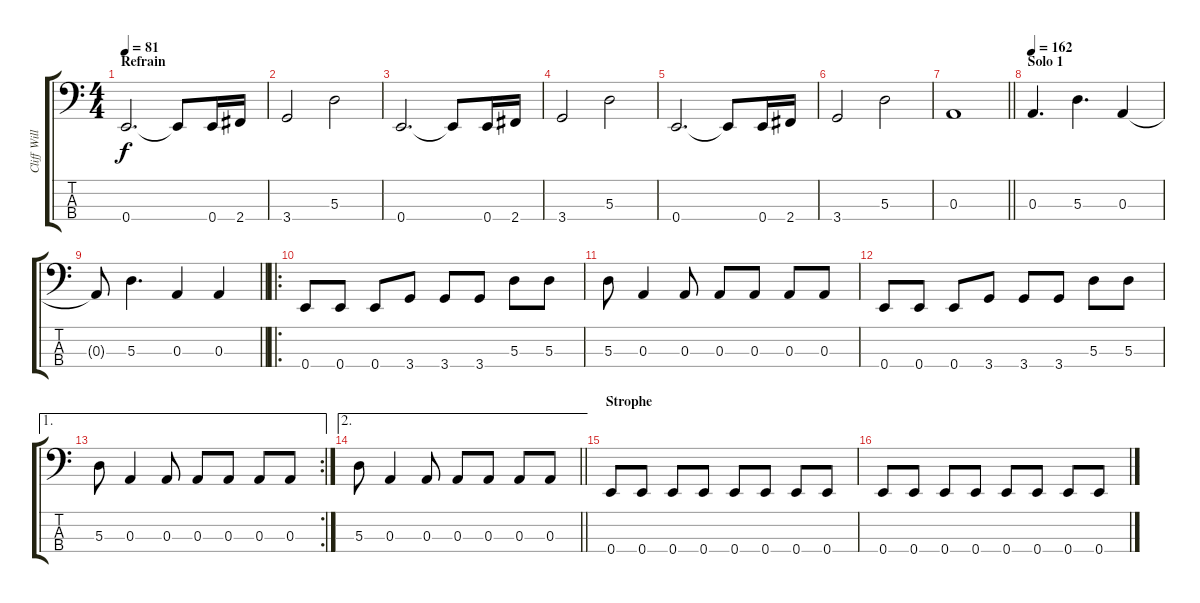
\track ("Cliff Williams" "Cliff Will") {instrument electricbassfinger}
\staff {score tabs}
\tuning (G2 D2 A1 E1) {hide}
\ts (4 4)
\section ("" "Refrain")
\tempo 81
\clef f4
\ks c
0.4.2{d dy f} 0.4{t}.8 0.4.16 2.4.16 |
3.4.2 5.3.2 |
0.4.2{d} 0.4{t}.8 0.4.16 2.4.16 |
3.4.2 5.3.2 |
0.4.2{d} 0.4{t}.8 0.4.16 2.4.16 |
3.4.2 5.3.2 |
\barLineRight lightlight
0.3.1 |
\section ("" "Solo 1")
\tempo 162
0.3.4{d} 5.3.4{d} 0.3.4 |
\barLineRight lightlight
0.3{t}.8 5.3.4{d} 0.3.4 0.3.4 |
\ro
0.4.8 0.4.8 0.4.8 3.4.8 3.4.8 3.4.8 5.3.8 5.3.8 |
5.3.8 0.3.4 0.3.8 0.3.8 0.3.8 0.3.8 0.3.8 |
0.4.8 0.4.8 0.4.8 3.4.8 3.4.8 3.4.8 5.3.8 5.3.8 |
\ae 1
\rc 2
5.3.8 0.3.4 0.3.8 0.3.8 0.3.8 0.3.8 0.3.8 |
\ae 2
\barLineRight lightlight
5.3.8 0.3.4 0.3.8 0.3.8 0.3.8 0.3.8 0.3.8 |
\section ("" "Strophe")
0.4.8 0.4.8 0.4.8 0.4.8 0.4.8 0.4.8 0.4.8 0.4.8 |
0.4.8 0.4.8 0.4.8 0.4.8 0.4.8 0.4.8 0.4.8 0.4.8
